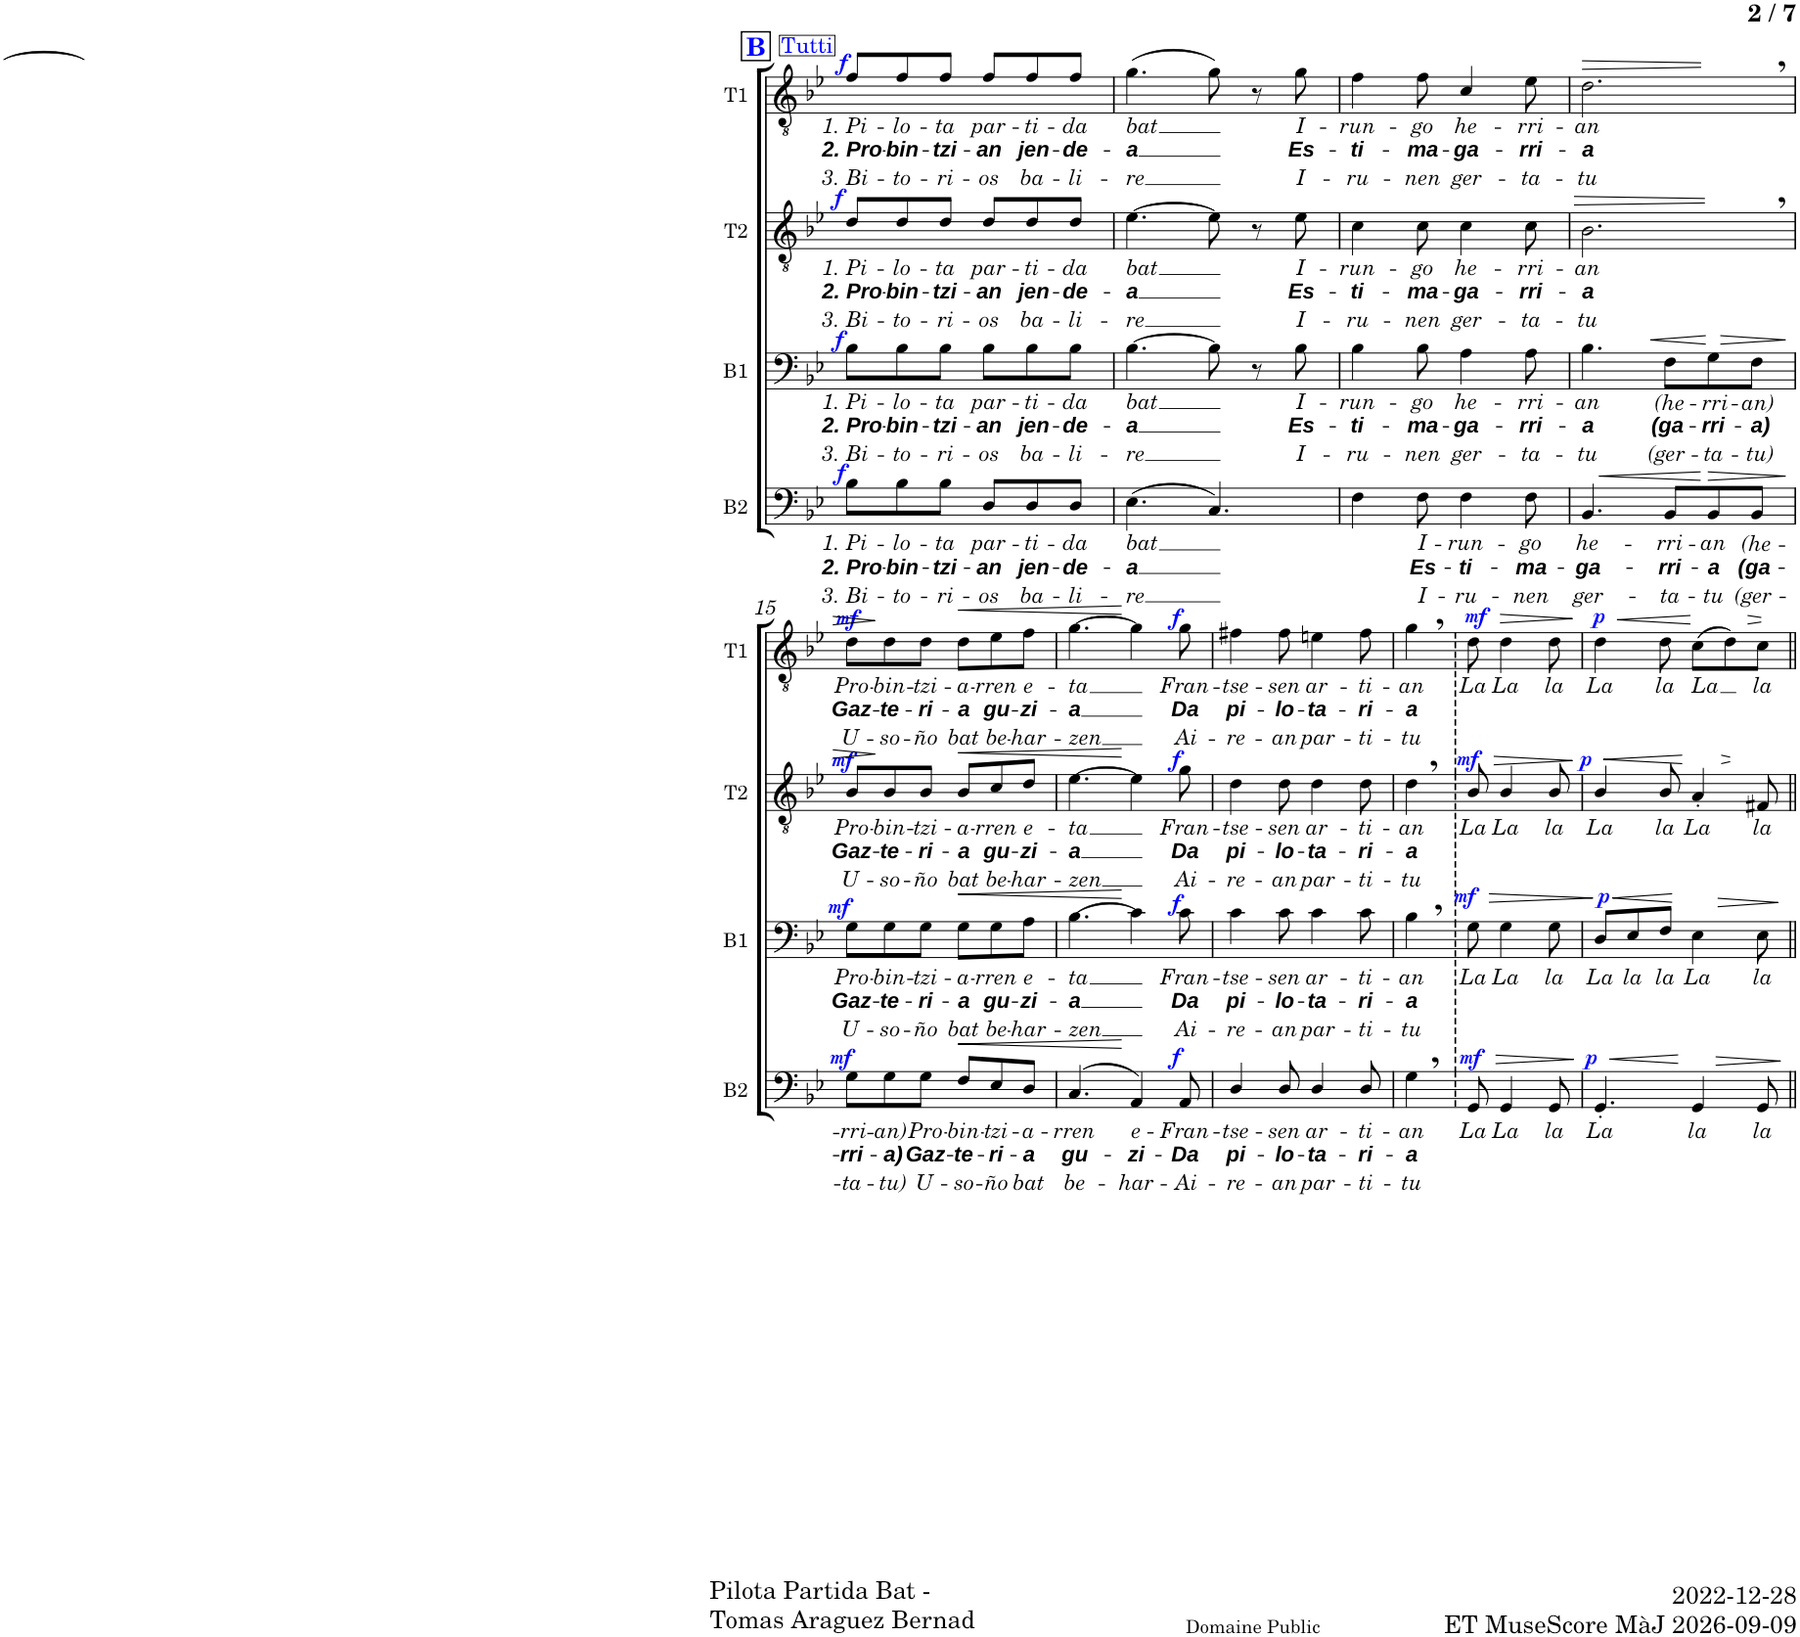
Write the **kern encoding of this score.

**kern	**text	**text	**text	**dynam	**kern	**text	**text	**text	**dynam	**kern	**text	**text	**text	**dynam	**kern	**text	**text	**text	**dynam	**kern
*part5	*part5	*part5	*part5	*part5	*part4	*part4	*part4	*part4	*part4	*part3	*part3	*part3	*part3	*part3	*part2	*part2	*part2	*part2	*part2	*part1
*staff5	*staff5	*staff5	*staff5	*staff5	*staff4	*staff4	*staff4	*staff4	*staff4	*staff3	*staff3	*staff3	*staff3	*staff3	*staff2	*staff2	*staff2	*staff2	*staff2	*staff1
*I"Basse	*	*	*	*	*I"Baryton	*	*	*	*	*I"Ténor 2	*	*	*	*	*I"Ténor 1	*	*	*	*	*I"T1  Solo
*I'B2	*	*	*	*	*I'B1	*	*	*	*	*I'T2	*	*	*	*	*I'T1	*	*	*	*	*I'T1  Solo
!!LO:PB:g=z
*clefF4	*	*	*	*	*clefF4	*	*	*	*	*clefGv2	*	*	*	*	*clefGv2	*	*	*	*	*clefGv2
*k[b-e-]	*	*	*	*	*k[b-e-]	*	*	*	*	*k[b-e-]	*	*	*	*	*k[b-e-]	*	*	*	*	*k[b-e-]
*M6/8	*	*	*	*	*M6/8	*	*	*	*	*M6/8	*	*	*	*	*M6/8	*	*	*	*	*M6/8
!!LO:REH:place=s1:a:B:cj:color=#0000FF:fs=14:t=B
=11	=11	=11	=11	=11	=11	=11	=11	=11	=11	=11	=11	=11	=11	=11	=11	=11	=11	=11	=11	=11
!	!	!	!	!	!	!	!	!	!	!	!	!	!	!	!LO:TX:a:color=#0000FF:t=Tutti	!	!	!	!	!
!	!LO:LY:b	!LO:LY:b	!LO:LY:b	!LO:DY:a	!	!LO:LY:b	!LO:LY:b	!LO:LY:b	!LO:DY:a	!	!LO:LY:b	!LO:LY:b	!LO:LY:b	!LO:DY:a	!	!LO:LY:b	!LO:LY:b	!LO:LY:b	!LO:DY:a	!
8B-\L	1. Pi-	2. Pro-	3. Bi-	f	8B-\L	1. Pi-	2. Pro-	3. Bi-	f	8d/L	1. Pi-	2. Pro-	3. Bi-	f	8f/L	1. Pi-	2. Pro-	3. Bi-	f	2.r
!	!LO:LY:b	!LO:LY:b	!LO:LY:b	!	!	!LO:LY:b	!LO:LY:b	!LO:LY:b	!	!	!LO:LY:b	!LO:LY:b	!LO:LY:b	!	!	!LO:LY:b	!LO:LY:b	!LO:LY:b	!	!
8B-\	-lo-	-bin-	-to-	.	8B-\	-lo-	-bin-	-to-	.	8d/	-lo-	-bin-	-to-	.	8f/	-lo-	-bin-	-to-	.	.
!	!LO:LY:b	!LO:LY:b	!LO:LY:b	!	!	!LO:LY:b	!LO:LY:b	!LO:LY:b	!	!	!LO:LY:b	!LO:LY:b	!LO:LY:b	!	!	!LO:LY:b	!LO:LY:b	!LO:LY:b	!	!
8B-\J	-ta	-tzi-	-ri-	.	8B-\J	-ta	-tzi-	-ri-	.	8d/J	-ta	-tzi-	-ri-	.	8f/J	-ta	-tzi-	-ri-	.	.
!	!LO:LY:b	!LO:LY:b	!LO:LY:b	!	!	!LO:LY:b	!LO:LY:b	!LO:LY:b	!	!	!LO:LY:b	!LO:LY:b	!LO:LY:b	!	!	!LO:LY:b	!LO:LY:b	!LO:LY:b	!	!
8D/L	par-	-an	-os	.	8B-\L	par-	-an	-os	.	8d/L	par-	-an	-os	.	8f/L	par-	-an	-os	.	.
!	!LO:LY:b	!LO:LY:b	!LO:LY:b	!	!	!LO:LY:b	!LO:LY:b	!LO:LY:b	!	!	!LO:LY:b	!LO:LY:b	!LO:LY:b	!	!	!LO:LY:b	!LO:LY:b	!LO:LY:b	!	!
8D/	-ti-	jen-	ba-	.	8B-\	-ti-	jen-	ba-	.	8d/	-ti-	jen-	ba-	.	8f/	-ti-	jen-	ba-	.	.
!	!LO:LY:b	!LO:LY:b	!LO:LY:b	!	!	!LO:LY:b	!LO:LY:b	!LO:LY:b	!	!	!LO:LY:b	!LO:LY:b	!LO:LY:b	!	!	!LO:LY:b	!LO:LY:b	!LO:LY:b	!	!
8D/J	-da	-de-	-li-	.	8B-\J	-da	-de-	-li-	.	8d/J	-da	-de-	-li-	.	8f/J	-da	-de-	-li-	.	.
=12	=12	=12	=12	=12	=12	=12	=12	=12	=12	=12	=12	=12	=12	=12	=12	=12	=12	=12	=12	=12
!	!LO:LY:b	!LO:LY:b	!LO:LY:b	!	!	!LO:LY:b	!LO:LY:b	!LO:LY:b	!	!	!LO:LY:b	!LO:LY:b	!LO:LY:b	!	!	!LO:LY:b	!LO:LY:b	!LO:LY:b	!	!
(4.E-\	bat	-a	-re	.	[4.B-\	bat	-a	-re	.	[4.e-\	bat	-a	-re	.	([4.g\	bat	-a	-re	.	2.r
4.C/)	.	.	.	.	8B-\]	.	.	.	.	8e-\]	.	.	.	.	8g\])	.	.	.	.	.
.	.	.	.	.	8r	.	.	.	.	8r	.	.	.	.	8r	.	.	.	.	.
!	!	!	!	!	!	!LO:LY:b	!LO:LY:b	!LO:LY:b	!	!	!LO:LY:b	!LO:LY:b	!LO:LY:b	!	!	!LO:LY:b	!LO:LY:b	!LO:LY:b	!	!
.	.	.	.	.	8B-\	I-	Es-	I-	.	8e-\	I-	Es-	I-	.	8g\	I-	Es-	I-	.	.
=13	=13	=13	=13	=13	=13	=13	=13	=13	=13	=13	=13	=13	=13	=13	=13	=13	=13	=13	=13	=13
!	!	!	!	!	!	!LO:LY:b	!LO:LY:b	!LO:LY:b	!	!	!LO:LY:b	!LO:LY:b	!LO:LY:b	!	!	!LO:LY:b	!LO:LY:b	!LO:LY:b	!	!
4F\	.	.	.	.	4B-\	-run-	-ti-	-ru-	.	4c\	-run-	-ti-	-ru-	.	4f\	-run-	-ti-	-ru-	.	2.r
!	!LO:LY:b	!LO:LY:b	!LO:LY:b	!	!	!LO:LY:b	!LO:LY:b	!LO:LY:b	!	!	!LO:LY:b	!LO:LY:b	!LO:LY:b	!	!	!LO:LY:b	!LO:LY:b	!LO:LY:b	!	!
8F\	I-	Es-	I-	.	8B-\	-go	-ma-	-nen	.	8c\	-go	-ma-	-nen	.	8f\	-go	-ma-	-nen	.	.
!	!LO:LY:b	!LO:LY:b	!LO:LY:b	!	!	!LO:LY:b	!LO:LY:b	!LO:LY:b	!	!	!LO:LY:b	!LO:LY:b	!LO:LY:b	!	!	!LO:LY:b	!LO:LY:b	!LO:LY:b	!	!
4F\	-run-	-ti-	-ru-	.	4A\	he-	-ga-	ger-	.	4c\	he-	-ga-	ger-	.	4c/	he-	-ga-	ger-	.	.
!	!LO:LY:b	!LO:LY:b	!LO:LY:b	!	!	!LO:LY:b	!LO:LY:b	!LO:LY:b	!	!	!LO:LY:b	!LO:LY:b	!LO:LY:b	!	!	!LO:LY:b	!LO:LY:b	!LO:LY:b	!	!
8F\	-go	-ma-	-nen	.	8A\	-rri-	-rri-	-ta-	.	8c\	-rri-	-rri-	-ta-	.	8e-\	-rri-	-rri-	-ta-	.	.
=14	=14	=14	=14	=14	=14	=14	=14	=14	=14	=14	=14	=14	=14	=14	=14	=14	=14	=14	=14	=14
!	!LO:LY:b	!LO:LY:b	!LO:LY:b	!LO:HP:b	!	!LO:LY:b	!LO:LY:b	!LO:LY:b	!	!	!LO:LY:b	!LO:LY:b	!LO:LY:b	!LO:HP:b	!	!LO:LY:b	!LO:LY:b	!LO:LY:b	!LO:HP:b	!
4.BB-/	he-	-ga-	ger-	<	4.B-\	-an	-a	-tu	.	2.B-,\	-an	-a	-tu	>	2.d,\	-an	-a	-tu	>	2.r
!	!LO:LY:b	!LO:LY:b	!LO:LY:b	!	!	!LO:LY:b	!LO:LY:b	!LO:LY:b	!LO:HP:b	!	!	!	!	!	!	!	!	!	!	!
8BB-/L	-rri-	-rri-	-ta-	.	8F\L	(he-	(ga-	(ger-	<	.	.	.	.	.	.	.	.	.	.	.
!	!LO:LY:b	!LO:LY:b	!LO:LY:b	!LO:HP:n=1:b	!	!LO:LY:b	!LO:LY:b	!LO:LY:b	!LO:HP:n=1:b	!	!	!	!	!	!	!	!	!	!	!
8BB-/	-an	-a	-tu	[ >	8G\	-rri-	-rri-	-ta-	[ >	.	.	.	.	.	.	.	.	.	.	.
!	!LO:LY:b	!LO:LY:b	!LO:LY:b	!	!	!LO:LY:b	!LO:LY:b	!LO:LY:b	!	!	!	!	!	!	!	!	!	!	!	!
8BB-/J	(he-	(ga-	(ger-	.	8F\J	-an)	-a)	-tu)	.	.	.	.	.	.	.	.	.	.	.	.
.	.	.	.	]	.	.	.	.	]	.	.	.	.	.	.	.	.	.	.	.
!!LO:LB:g=z
=15	=15	=15	=15	=15	=15	=15	=15	=15	=15	=15	=15	=15	=15	=15	=15	=15	=15	=15	=15	=15
!	!LO:LY:b	!LO:LY:b	!LO:LY:b	!LO:DY:a	!	!LO:LY:b	!LO:LY:b	!LO:LY:b	!LO:DY:a	!	!LO:LY:b	!LO:LY:b	!LO:LY:b	!LO:DY:a	!	!LO:LY:b	!LO:LY:b	!LO:LY:b	!LO:DY:a	!
8G\L	-rri-	-rri-	-ta-	mf	8G\L	Pro-	Gaz-	U-	mf	8B-/L	Pro-	Gaz-	U-	mf	8d\L	Pro-	Gaz-	U-	mf	2.r
!	!LO:LY:b	!LO:LY:b	!LO:LY:b	!	!	!LO:LY:b	!LO:LY:b	!LO:LY:b	!	!	!LO:LY:b	!LO:LY:b	!LO:LY:b	!	!	!LO:LY:b	!LO:LY:b	!LO:LY:b	!	!
8G\	-an)	-a)	-tu)	.	8G\	-bin-	-te-	-so-	.	8B-/	-bin-	-te-	-so-	]	8d\	-bin-	-te-	-so-	]	.
!	!LO:LY:b	!LO:LY:b	!LO:LY:b	!	!	!LO:LY:b	!LO:LY:b	!LO:LY:b	!	!	!LO:LY:b	!LO:LY:b	!LO:LY:b	!	!	!LO:LY:b	!LO:LY:b	!LO:LY:b	!	!
8G\J	Pro-	Gaz-	U-	.	8G\J	-tzi-	-ri-	-ño	.	8B-/J	-tzi-	-ri-	-ño	.	8d\J	-tzi-	-ri-	-ño	.	.
!	!LO:LY:b	!LO:LY:b	!LO:LY:b	!LO:HP:b	!	!LO:LY:b	!LO:LY:b	!LO:LY:b	!LO:HP:b	!	!LO:LY:b	!LO:LY:b	!LO:LY:b	!LO:HP:b	!	!LO:LY:b	!LO:LY:b	!LO:LY:b	!LO:HP:b	!
8F/L	-bin-	-te-	-so-	<	8G\L	-a-	-a	bat	<	8B-/L	-a-	-a	bat	<	8d\L	-a-	-a	bat	<	.
!	!LO:LY:b	!LO:LY:b	!LO:LY:b	!	!	!LO:LY:b	!LO:LY:b	!LO:LY:b	!	!	!LO:LY:b	!LO:LY:b	!LO:LY:b	!	!	!LO:LY:b	!LO:LY:b	!LO:LY:b	!	!
8E-/	-tzi-	-ri-	-ño	.	8G\	-rren	gu-	be-	.	8c/	-rren	gu-	be-	.	8e-\	-rren	gu-	be-	.	.
!	!LO:LY:b	!LO:LY:b	!LO:LY:b	!	!	!LO:LY:b	!LO:LY:b	!LO:LY:b	!	!	!LO:LY:b	!LO:LY:b	!LO:LY:b	!	!	!LO:LY:b	!LO:LY:b	!LO:LY:b	!	!
8D/J	-a-	-a	bat	.	8A\J	e-	-zi-	-har-	.	8d/J	e-	-zi-	-har-	.	8f\J	e-	-zi-	-har-	.	.
=16	=16	=16	=16	=16	=16	=16	=16	=16	=16	=16	=16	=16	=16	=16	=16	=16	=16	=16	=16	=16
!	!LO:LY:b	!LO:LY:b	!LO:LY:b	!	!	!LO:LY:b	!LO:LY:b	!LO:LY:b	!	!	!LO:LY:b	!LO:LY:b	!LO:LY:b	!	!	!LO:LY:b	!LO:LY:b	!LO:LY:b	!	!
(>4.C/	-rren	gu-	be-	.	(4.B-\	-ta	-a	-zen	.	[4.e-\	-ta	-a	-zen	.	[4.g\	-ta	-a	-zen	.	2.r
!	!LO:LY:b	!LO:LY:b	!LO:LY:b	!	!	!	!	!	!	!	!	!	!	!	!	!	!	!	!	!
4AA/)	e-	-zi-	-har-	[	4c\)	.	.	.	[	4e-\]	.	.	.	[	4g\]	.	.	.	[	.
!	!LO:LY:b	!LO:LY:b	!LO:LY:b	!LO:DY:a	!	!LO:LY:b	!LO:LY:b	!LO:LY:b	!LO:DY:a	!	!LO:LY:b	!LO:LY:b	!LO:LY:b	!LO:DY:a	!	!LO:LY:b	!LO:LY:b	!LO:LY:b	!LO:DY:a	!
8AA/	Fran-	Da	Ai-	f	8c\	Fran-	Da	Ai-	f	8g\	Fran-	Da	Ai-	f	8g\	Fran-	Da	Ai-	f	.
=17	=17	=17	=17	=17	=17	=17	=17	=17	=17	=17	=17	=17	=17	=17	=17	=17	=17	=17	=17	=17
!	!LO:LY:b	!LO:LY:b	!LO:LY:b	!	!	!LO:LY:b	!LO:LY:b	!LO:LY:b	!	!	!LO:LY:b	!LO:LY:b	!LO:LY:b	!	!	!LO:LY:b	!LO:LY:b	!LO:LY:b	!	!
4D/	-tse-	pi-	-re-	.	4c\	-tse-	pi-	-re-	.	4d\	-tse-	pi-	-re-	.	4f#X\	-tse-	pi-	-re-	.	2.r
!	!LO:LY:b	!LO:LY:b	!LO:LY:b	!	!	!LO:LY:b	!LO:LY:b	!LO:LY:b	!	!	!LO:LY:b	!LO:LY:b	!LO:LY:b	!	!	!LO:LY:b	!LO:LY:b	!LO:LY:b	!	!
8D/	-sen	-lo-	-an	.	8c\	-sen	-lo-	-an	.	8d\	-sen	-lo-	-an	.	8f#\	-sen	-lo-	-an	.	.
!	!LO:LY:b	!LO:LY:b	!LO:LY:b	!	!	!LO:LY:b	!LO:LY:b	!LO:LY:b	!	!	!LO:LY:b	!LO:LY:b	!LO:LY:b	!	!	!LO:LY:b	!LO:LY:b	!LO:LY:b	!	!
4D/	ar-	-ta-	par-	.	4c\	ar-	-ta-	par-	.	4d\	ar-	-ta-	par-	.	4en\	ar-	-ta-	par-	.	.
!	!LO:LY:b	!LO:LY:b	!LO:LY:b	!	!	!LO:LY:b	!LO:LY:b	!LO:LY:b	!	!	!LO:LY:b	!LO:LY:b	!LO:LY:b	!	!	!LO:LY:b	!LO:LY:b	!LO:LY:b	!	!
8D/	-ti-	-ri-	-ti-	.	8c\	-ti-	-ri-	-ti-	.	8d\	-ti-	-ri-	-ti-	.	8f#\	-ti-	-ri-	-ti-	.	.
=18	=18	=18	=18	=18	=18	=18	=18	=18	=18	=18	=18	=18	=18	=18	=18	=18	=18	=18	=18	=18
!	!LO:LY:b	!LO:LY:b	!LO:LY:b	!	!	!LO:LY:b	!LO:LY:b	!LO:LY:b	!	!	!LO:LY:b	!LO:LY:b	!LO:LY:b	!	!	!LO:LY:b	!LO:LY:b	!LO:LY:b	!	!
4G,\	-an	-a	-tu	.	4B-,\	-an	-a	-tu	.	4d,\	-an	-a	-tu	.	4g,\	-an	-a	-tu	.	2.r
!	!LO:LY:b	!	!	!LO:DY:a	!	!LO:LY:b	!	!	!LO:HP:b	!	!LO:LY:b	!	!	!	!	!LO:LY:b	!	!	!LO:HP:b	!
!	!	!	!	!	!	!	!	!	!LO:DY:n=1:a	!	!	!	!	!LO:DY:a	!	!	!	!	!LO:DY:n=1:a	!
8GG/	La	.	.	mf	8G\	La	.	.	> mf	8B-/	La	.	.	mf	8d\	La	.	.	> mf	.
!	!LO:LY:b	!	!	!LO:HP:b	!	!LO:LY:b	!	!	!	!	!LO:LY:b	!	!	!LO:HP:b	!	!LO:LY:b	!	!	!	!
4GG/	La	.	.	>	4G\	La	.	.	.	4B-/	La	.	.	>	4d\	La	.	.	.	.
!	!LO:LY:b	!	!	!	!	!LO:LY:b	!	!	!	!	!LO:LY:b	!	!	!	!	!LO:LY:b	!	!	!	!
8GG/	la	.	.	.	8G\	la	.	.	.	8B-/	la	.	.	.	8d\	la	.	.	.	.
.	.	.	.	.	.	.	.	.	.	.	.	.	.	]	.	.	.	.	]	.
=19	=19	=19	=19	=19	=19	=19	=19	=19	=19	=19	=19	=19	=19	=19	=19	=19	=19	=19	=19	=19
!	!LO:LY:b	!	!	!LO:HP:b	!	!LO:LY:b	!	!	!	!	!LO:LY:b	!	!	!	!	!LO:LY:b	!	!	!	!
!	!	!	!	!LO:DY:n=1:a	!	!	!	!	!	!	!	!	!	!LO:DY:a	!	!	!	!	!LO:DY:a	!
*	*	*	*	*	*^	*	*	*	*	*	*	*	*	*	*	*	*	*	*	*
4.GG'/	La	.	.	< p	8D/L	16ryy	La	.	.	.	4B-/	La	.	.	p	4d\	La	.	.	p	2.r
!	!	!	!	!	!	!	!	!	!	!LO:DY:a	!	!	!	!	!	!	!	!	!	!	!
.	.	.	.	.	.	2ryy	.	.	.	p	.	.	.	.	.	.	.	.	.	.	.
!	!	!	!	!	!	!	!LO:LY:b	!	!	!LO:HP:n=1:b	!	!	!	!	!	!	!	!	!	!	!
.	.	.	.	.	8E-/	.	la	.	.	] <	.	.	.	.	.	.	.	.	.	.	.
!	!	!	!	!	!	!	!LO:LY:b	!	!	!	!	!LO:LY:b	!	!	!LO:HP:b	!	!LO:LY:b	!	!	!LO:HP:b	!
.	.	.	.	.	8F/J	.	la	.	.	.	8B-/	la	.	.	<	8d\	la	.	.	<	.
!	!LO:LY:b	!	!	!	!	!	!LO:LY:b	!	!	!	!	!LO:LY:b	!	!	!	!	!LO:LY:b	!	!	!	!
4GG/	la	.	.	] [	4E-\	.	La	.	.	[	4A'/	La	.	.	.	(8c\L	La	.	.	.	.
.	.	.	.	.	.	.	.	.	.	.	.	.	.	.	.	8d\)	.	.	.	.	.
.	.	.	.	.	.	8.ryy	.	.	.	.	.	.	.	.	.	.	.	.	.	.	.
!	!LO:LY:b	!	!	!LO:HP:b	!	!	!LO:LY:b	!	!	!LO:HP:b	!	!LO:LY:b	!	!	!	!	!LO:LY:b	!	!	!	!
8GG/	la	.	.	>	8E-\	.	la	.	.	>	8F#X/	la	.	.	[	8c\J	la	.	.	[	.
.	.	.	.	]	.	.	.	.	.	]	.	.	.	.	.	.	.	.	.	.	.
*	*	*	*	*	*v	*v	*	*	*	*	*	*	*	*	*	*	*	*	*	*	*
=||	=||	=||	=||	=||	=||	=||	=||	=||	=||	=||	=||	=||	=||	=||	=||	=||	=||	=||	=||	=||
*-	*-	*-	*-	*-	*-	*-	*-	*-	*-	*-	*-	*-	*-	*-	*-	*-	*-	*-	*-	*-
